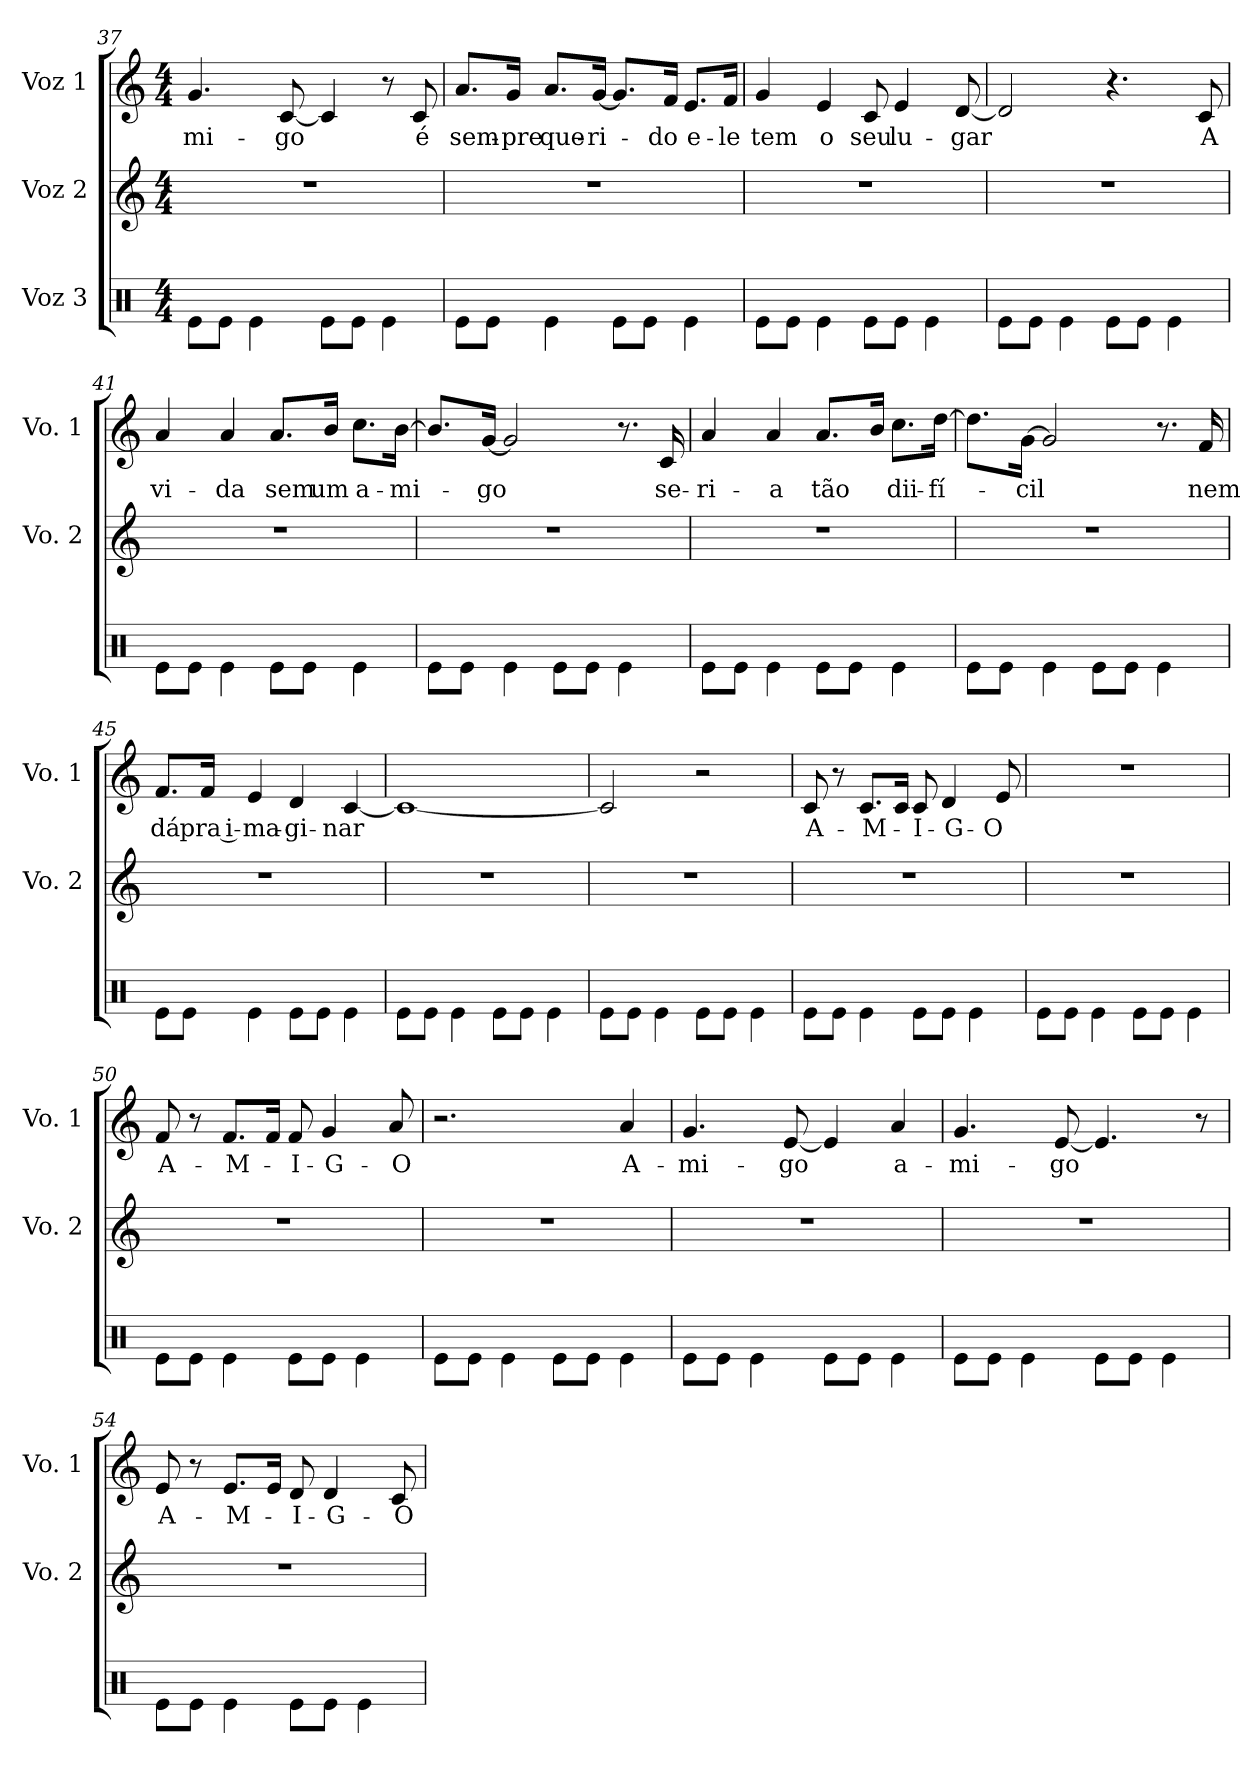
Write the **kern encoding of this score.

**kern	**kern	**kern	**text
*part3	*part2	*part1	*part1
*staff3	*staff2	*staff1	*staff1
*I"Voz 3	*I"Voz 2	*I"Voz 1	*
*	*I'Vo. 2	*I'Vo. 1	*
!!LO:LB:g=z
*clefX	*clefG2	*clefG2	*
*k[]	*k[]	*k[]	*
*M4/4	*M4/4	*M4/4	*
=37	=37	=37	=37
!	!	!	!LO:LY:b
8Re\L	1r	4.g/	-mi-
8Re\J	.	.	.
4Re\	.	.	.
!	!	!	!LO:LY:b
.	.	[8c/	-go
8Re\L	.	4c/]	.
8Re\J	.	.	.
4Re\	.	8r	.
!	!	!	!LO:LY:b
.	.	8c/	é
=38	=38	=38	=38
!	!	!	!LO:LY:b
8Re\L	1r	8.a/L	sem-
8Re\J	.	.	.
!	!	!	!LO:LY:b
.	.	16g/Jk	-pre
!	!	!	!LO:LY:b
4Re\	.	8.a/L	que-
!	!	!	!LO:LY:b
.	.	[16g/Jk	-ri-
8Re\L	.	8.g/L]	.
8Re\J	.	.	.
!	!	!	!LO:LY:b
.	.	16f/Jk	-do
!	!	!	!LO:LY:b
4Re\	.	8.e/L	e-
!	!	!	!LO:LY:b
.	.	16f/Jk	-le
=39	=39	=39	=39
!	!	!	!LO:LY:b
8Re\L	1r	4g/	tem
8Re\J	.	.	.
!	!	!	!LO:LY:b
4Re\	.	4e/	o
!	!	!	!LO:LY:b
8Re\L	.	8c/	seu
!	!	!	!LO:LY:b
8Re\J	.	4e/	lu-
4Re\	.	.	.
!	!	!	!LO:LY:b
.	.	[8d/	-gar
=40	=40	=40	=40
8Re\L	1r	2d/]	.
8Re\J	.	.	.
4Re\	.	.	.
8Re\L	.	4.r	.
8Re\J	.	.	.
4Re\	.	.	.
!	!	!	!LO:LY:b
.	.	8c/	A
!!LO:LB:g=z
=41	=41	=41	=41
!	!	!	!LO:LY:b
8Re\L	1r	4a/	vi-
8Re\J	.	.	.
!	!	!	!LO:LY:b
4Re\	.	4a/	-da
!	!	!	!LO:LY:b
8Re\L	.	8.a/L	sem
8Re\J	.	.	.
!	!	!	!LO:LY:b
.	.	16b/Jk	um
!	!	!	!LO:LY:b
4Re\	.	8.cc\L	a-
!	!	!	!LO:LY:b
.	.	[16b\Jk	-mi-
=42	=42	=42	=42
8Re\L	1r	8.b/L]	.
8Re\J	.	.	.
!	!	!	!LO:LY:b
.	.	[16g/Jk	-go
4Re\	.	2g/]	.
8Re\L	.	.	.
8Re\J	.	.	.
4Re\	.	8.r	.
!	!	!	!LO:LY:b
.	.	16c/	se-
=43	=43	=43	=43
!	!	!	!LO:LY:b
8Re\L	1r	4a/	-ri-
8Re\J	.	.	.
!	!	!	!LO:LY:b
4Re\	.	4a/	-a
!	!	!	!LO:LY:b
8Re\L	.	8.a/L	tão
8Re\J	.	.	.
.	.	16b/Jk	.
!	!	!	!LO:LY:b
4Re\	.	8.cc\L	dii-
!	!	!	!LO:LY:b
.	.	[16dd\Jk	-fí-
=44	=44	=44	=44
8Re\L	1r	8.dd\L]	.
8Re\J	.	.	.
!	!	!	!LO:LY:b
.	.	[16g\Jk	-cil
4Re\	.	2g/]	.
8Re\L	.	.	.
8Re\J	.	.	.
4Re\	.	8.r	.
!	!	!	!LO:LY:b
.	.	16f/	nem
!!LO:PB:g=z
=45	=45	=45	=45
!	!	!	!LO:LY:b
8Re\L	1r	8.f/L	dá
8Re\J	.	.	.
!	!	!	!LO:LY:b
.	.	16f/Jk	pra i-
!	!	!	!LO:LY:b
4Re\	.	4e/	-ma-
!	!	!	!LO:LY:b
8Re\L	.	4d/	-gi-
8Re\J	.	.	.
!	!	!	!LO:LY:b
4Re\	.	[4c/	-nar
=46	=46	=46	=46
8Re\L	1r	1c_	.
8Re\J	.	.	.
4Re\	.	.	.
8Re\L	.	.	.
8Re\J	.	.	.
4Re\	.	.	.
=47	=47	=47	=47
8Re\L	1r	2c/]	.
8Re\J	.	.	.
4Re\	.	.	.
8Re\L	.	2r	.
8Re\J	.	.	.
4Re\	.	.	.
=48	=48	=48	=48
!	!	!	!LO:LY:b
8Re\L	1r	8c/	A-
8Re\J	.	8r	.
!	!	!	!LO:LY:b
4Re\	.	8.c/L	-M-
.	.	16c/Jk	.
!	!	!	!LO:LY:b
8Re\L	.	8c/	-I-
!	!	!	!LO:LY:b
8Re\J	.	4d/	-G-
4Re\	.	.	.
!	!	!	!LO:LY:b
.	.	8e/	-O
=49	=49	=49	=49
8Re\L	1r	1r	.
8Re\J	.	.	.
4Re\	.	.	.
8Re\L	.	.	.
8Re\J	.	.	.
4Re\	.	.	.
!!LO:LB:g=z
=50	=50	=50	=50
!	!	!	!LO:LY:b
8Re\L	1r	8f/	A-
8Re\J	.	8r	.
!	!	!	!LO:LY:b
4Re\	.	8.f/L	-M-
.	.	16f/Jk	.
!	!	!	!LO:LY:b
8Re\L	.	8f/	-I-
!	!	!	!LO:LY:b
8Re\J	.	4g/	-G-
4Re\	.	.	.
!	!	!	!LO:LY:b
.	.	8a/	-O
=51	=51	=51	=51
8Re\L	1r	2.r	.
8Re\J	.	.	.
4Re\	.	.	.
8Re\L	.	.	.
8Re\J	.	.	.
!	!	!	!LO:LY:b
4Re\	.	4a/	A-
=52	=52	=52	=52
!	!	!	!LO:LY:b
8Re\L	1r	4.g/	-mi-
8Re\J	.	.	.
4Re\	.	.	.
!	!	!	!LO:LY:b
.	.	[8e/	-go
8Re\L	.	4e/]	.
8Re\J	.	.	.
!	!	!	!LO:LY:b
4Re\	.	4a/	a-
=53	=53	=53	=53
!	!	!	!LO:LY:b
8Re\L	1r	4.g/	-mi-
8Re\J	.	.	.
4Re\	.	.	.
!	!	!	!LO:LY:b
.	.	[8e/	-go
8Re\L	.	4.e/]	.
8Re\J	.	.	.
4Re\	.	.	.
.	.	8r	.
=54	=54	=54	=54
!	!	!	!LO:LY:b
8Re\L	1r	8e/	A-
8Re\J	.	8r	.
!	!	!	!LO:LY:b
4Re\	.	8.e/L	-M-
.	.	16e/Jk	.
!	!	!	!LO:LY:b
8Re\L	.	8d/	-I-
!	!	!	!LO:LY:b
8Re\J	.	4d/	-G-
4Re\	.	.	.
!	!	!	!LO:LY:b
.	.	8c/	-O
=	=	=	=
*-	*-	*-	*-
